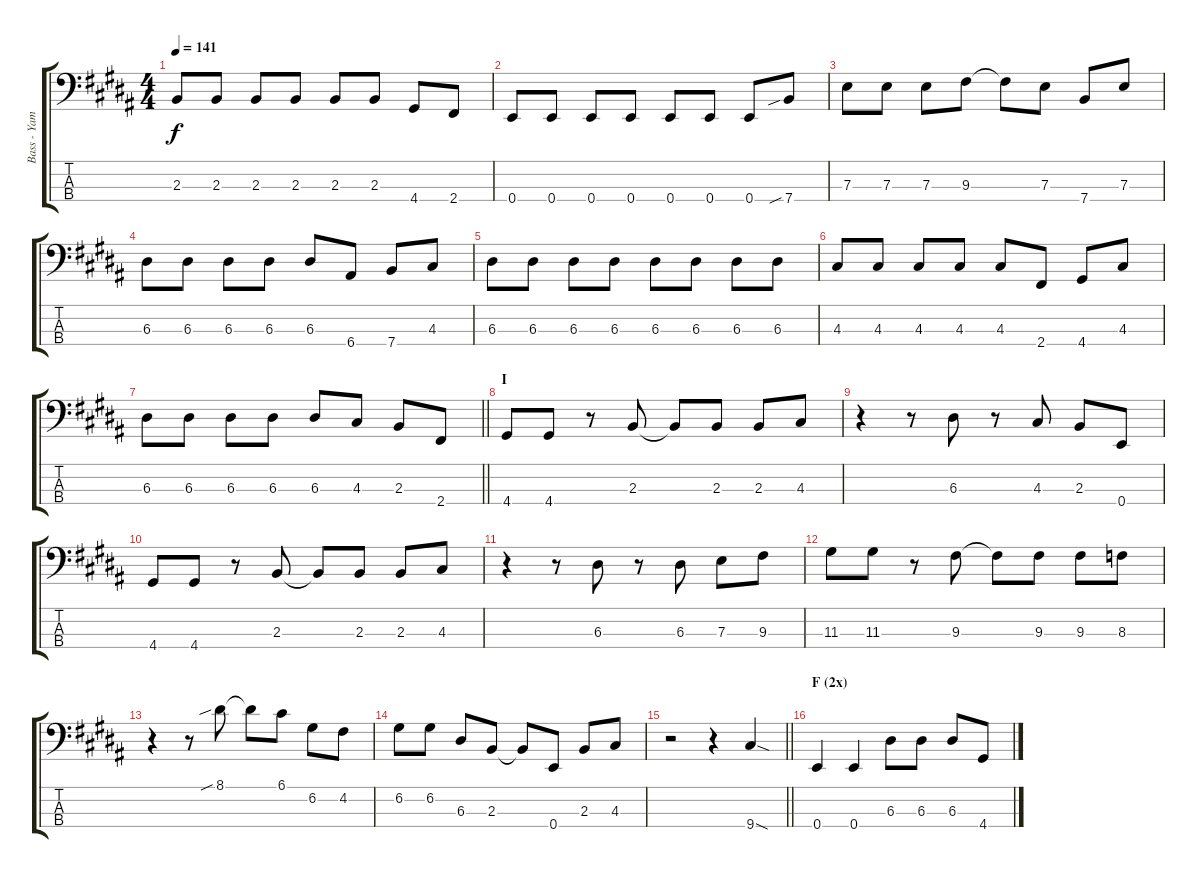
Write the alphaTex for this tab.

\track ("Bass - Yamada" "Bass - Yam") {instrument electricbasspick}
\staff {score tabs}
\tuning (G2 D2 A1 E1) {hide}
\ts (4 4)
\tempo 141
\clef f4
\ks b
2.3.8{dy f} 2.3.8 2.3.8 2.3.8 2.3.8 2.3.8 4.4.8 2.4.8 |
0.4.8 0.4.8 0.4.8 0.4.8 0.4.8 0.4.8 0.4.8 7.4{sib}.8 |
7.3.8 7.3.8 7.3.8 9.3.8 9.3{t}.8 7.3.8 7.4.8 7.3.8 |
6.3.8 6.3.8 6.3.8 6.3.8 6.3.8 6.4.8 7.4.8 4.3.8 |
6.3.8 6.3.8 6.3.8 6.3.8 6.3.8 6.3.8 6.3.8 6.3.8 |
4.3.8 4.3.8 4.3.8 4.3.8 4.3.8 2.4.8 4.4.8 4.3.8 |
\barLineRight lightlight
6.3.8 6.3.8 6.3.8 6.3.8 6.3.8 4.3.8 2.3.8 2.4.8 |
\section ("" "I")
4.4.8 4.4.8 r.8 2.3.8 2.3{t}.8 2.3.8 2.3.8 4.3.8 |
r.4 r.8 6.3.8 r.8 4.3.8 2.3.8 0.4.8 |
4.4.8 4.4.8 r.8 2.3.8 2.3{t}.8 2.3.8 2.3.8 4.3.8 |
r.4 r.8 6.3.8 r.8 6.3.8 7.3.8 9.3.8 |
11.3.8 11.3.8 r.8 9.3.8 9.3{t}.8 9.3.8 9.3.8 8.3.8 |
r.4 r.8 8.1{sib}.8 8.1{t}.8 6.1.8 6.2.8 4.2.8 |
6.2.8 6.2.8 6.3.8 2.3.8 2.3{t}.8 0.4.8 2.3.8 4.3.8 |
\barLineRight lightlight
r.2 r.4 9.4{sod}.4 |
\section ("" "F (2x)")
0.4.4 0.4.4 6.3.8 6.3.8 6.3.8 4.4.8
